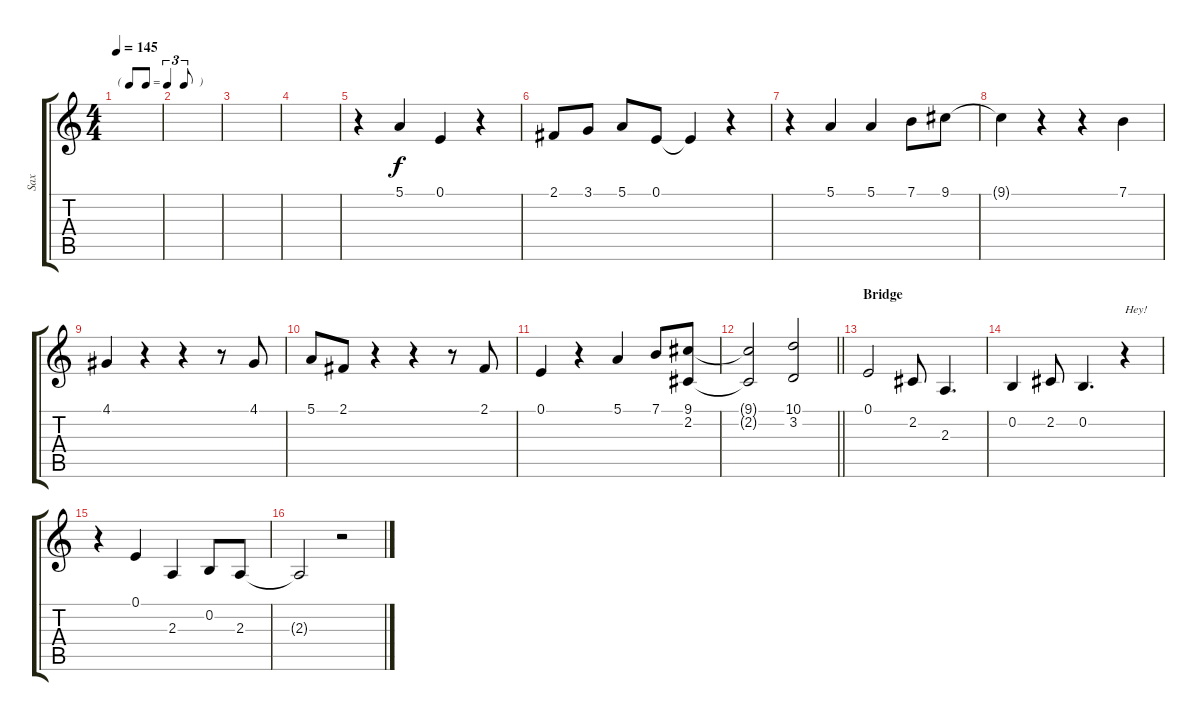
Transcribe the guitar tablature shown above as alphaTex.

\track ("Sax" "Sax") {instrument tenorsax}
\staff {score tabs}
\tuning (E4 B3 G3 D3 A2 E2) {hide}
\ts (4 4)
\tf triplet8th
\tempo 145
\clef g2
\ks c
|
|
|
|
r.4 5.1.4 0.1.4 r.4 |
2.1.8 3.1.8 5.1.8 0.1.8 0.1{t}.4 r.4 |
r.4 5.1.4 5.1.4 7.1.8 9.1.8 |
9.1{t}.4 r.4 r.4 7.1.4 |
4.1.4 r.4 r.4 r.8 4.1.8 |
5.1.8 2.1.8 r.4 r.4 r.8 2.1.8 |
0.1.4 r.4 5.1.4 7.1.8 (9.1 2.2).8 |
\barLineRight lightlight
(9.1{t} 2.2{t}).2 (10.1 3.2).2 |
\section ("" "Bridge")
0.1.2 2.2.8 2.3.4{d} |
0.2.4 2.2.8 0.2.4{d} r.4{txt "Hey!"} |
r.4 0.1.4 2.3.4 0.2.8 2.3.8 |
2.3{t}.2 r.2
